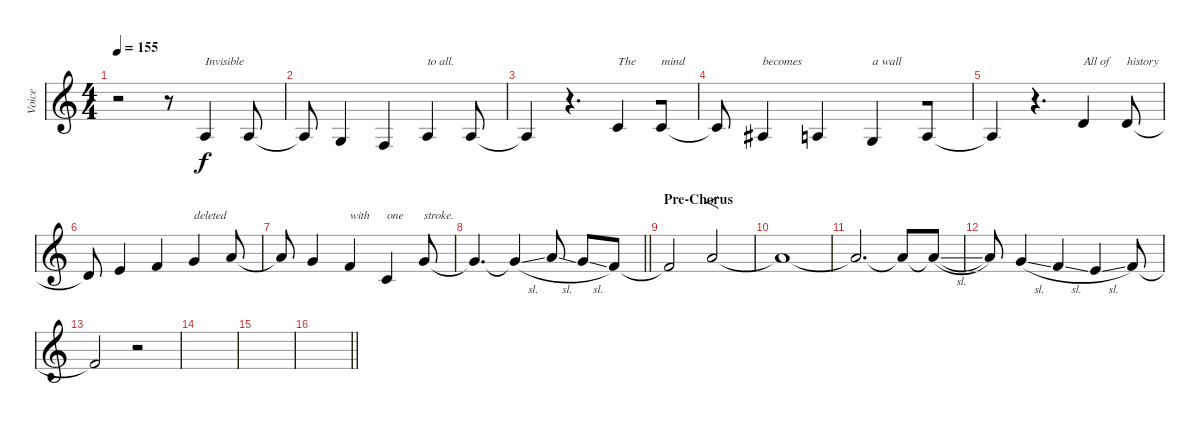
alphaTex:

\track ("Voice" "Voice") {instrument altosax}
\staff {score}
\tuning (E4 B3 G3 D3 A2 E2) {hide}
\ts (4 4)
\tempo 155
\clef g2
\ks c
r.2{dy f} r.8 2.3.4{txt "Invisible"} 2.3.8 |
2.3{t}.8 0.3.4 3.4.4 2.3.4{txt "to all."} 2.3.8 |
2.3{t}.4 r.4{d} 5.3.4{txt "The" beam merge} 5.3.8{txt "mind"} |
5.3{t}.8 3.3.4{txt "becomes"} 2.3.4 0.3.4{txt "a wall" beam merge} 2.3.8 |
2.3{t}.4 r.4{d} 3.2.4{txt "All of"} 3.2.8{txt "history"} |
3.2{t}.8 5.2.4 6.2.4 8.2.4{txt "deleted"} 10.2.8 |
10.2{t}.8 8.2.4 6.2.4{txt "with"} 5.3.4{txt "one"} 8.2.8{txt "stroke."} |
\barLineRight lightlight
8.2{t}.4{d} 8.2{sl t}.4 10.2{sl}.8 8.2{sl}.8 6.2.8 |
\section ("" "Pre-Chorus")
6.2{t}.2 10.2.2{f} |
10.2{t}.1 |
10.2{t}.2{d} 10.2{t}.8 10.2{sl t}.8 |
10.2{t}.8 8.2{sl}.4 6.2{sl}.4 5.2{sl}.4 6.2.8 |
6.2{t}.2 r.2 |
|
|
\barLineRight lightlight
